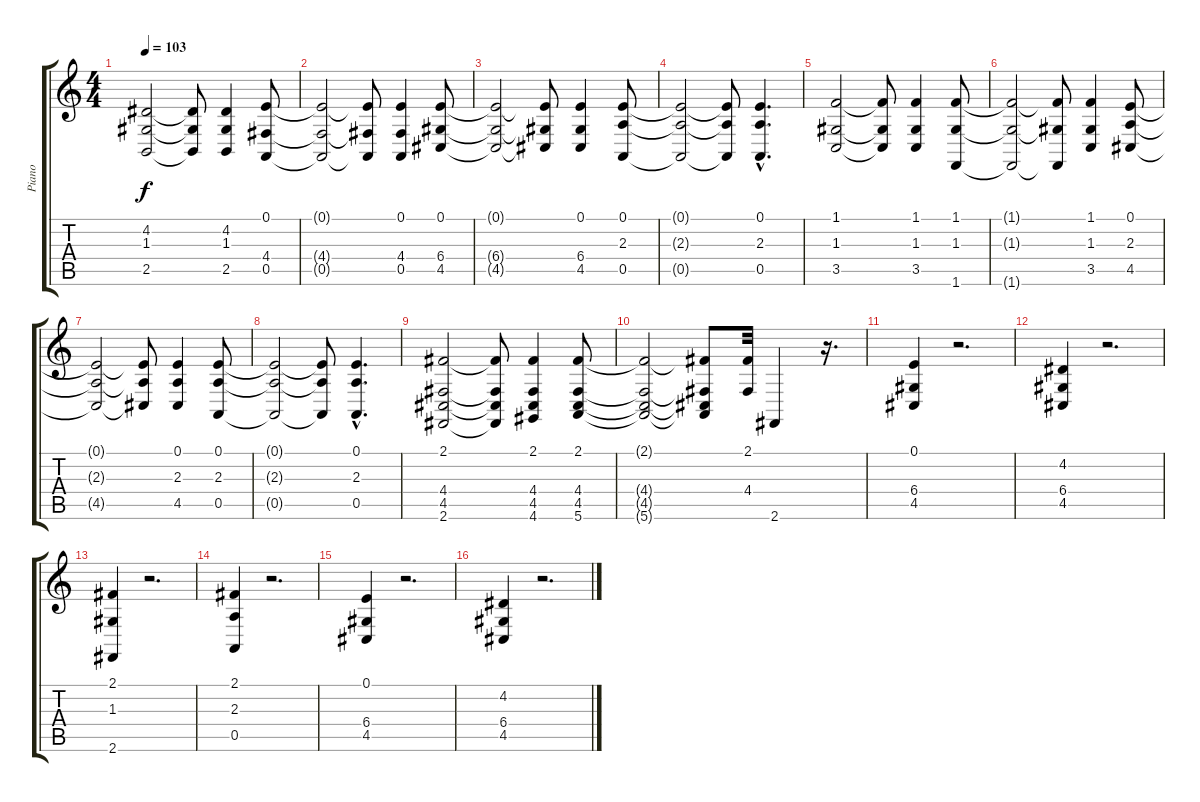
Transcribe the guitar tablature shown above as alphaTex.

\track ("Piano" "Piano") {instrument electricpiano2}
\staff {score tabs}
\tuning (E4 B3 G3 D3 A2 E2) {hide}
\ts (4 4)
\tempo 103
\clef g2
\ks c
(4.2 1.3 2.5).2{dy f} (4.2{t} 1.3{t} 2.5{t}).8 (4.2 1.3 2.5).4 (0.1 4.4 0.5).8 |
(0.1{t} 4.4{t} 0.5{t}).2 (0.1{t} 4.4{t} 0.5{t}).8 (0.1 4.4 0.5).4 (0.1 6.4 4.5).8 |
(0.1{t} 6.4{t} 4.5{t}).2 (0.1{t} 6.4{t} 4.5{t}).8 (0.1 6.4 4.5).4 (0.1 2.3 0.5).8 |
(0.1{t} 2.3{t} 0.5{t}).2 (0.1{t} 2.3{t} 0.5{t}).8 (0.1{hac} 2.3{hac} 0.5{hac}).4{d} |
(1.1 1.3 3.5).2 (1.1{t} 1.3{t} 3.5{t}).8 (1.1 1.3 3.5).4 (1.1 1.3 1.6).8 |
(1.1{t} 1.3{t} 1.6{t}).2 (1.1{t} 1.3{t} 1.6{t}).8 (1.1 1.3 3.5).4 (0.1 2.3 4.5).8 |
(0.1{t} 2.3{t} 4.5{t}).2 (0.1{t} 2.3{t} 4.5{t}).8 (0.1 2.3 4.5).4 (0.1 2.3 0.5).8 |
(0.1{t} 2.3{t} 0.5{t}).2 (0.1{t} 2.3{t} 0.5{t}).8 (0.1{hac} 2.3{hac} 0.5{hac}).4{d} |
(2.1 4.4 4.5 2.6).2 (2.1{t} 4.4{t} 4.5{t} 2.6{t}).8 (2.1 4.4 4.5 4.6).4 (2.1 4.4 4.5 5.6).8 |
(2.1{t} 4.4{t} 4.5{t} 5.6{t}).2 (2.1{t} 4.4{t} 4.5{t} 5.6{t}).8 (2.1 4.4).32 2.6.4 r.16{d} |
(0.1 6.4 4.5).4 r.2{d} |
(4.2 6.4 4.5).4 r.2{d} |
(2.1 1.3 2.6).4 r.2{d} |
(2.1 2.3 0.5).4 r.2{d} |
(0.1 6.4 4.5).4 r.2{d} |
(4.2 6.4 4.5).4 r.2{d}
